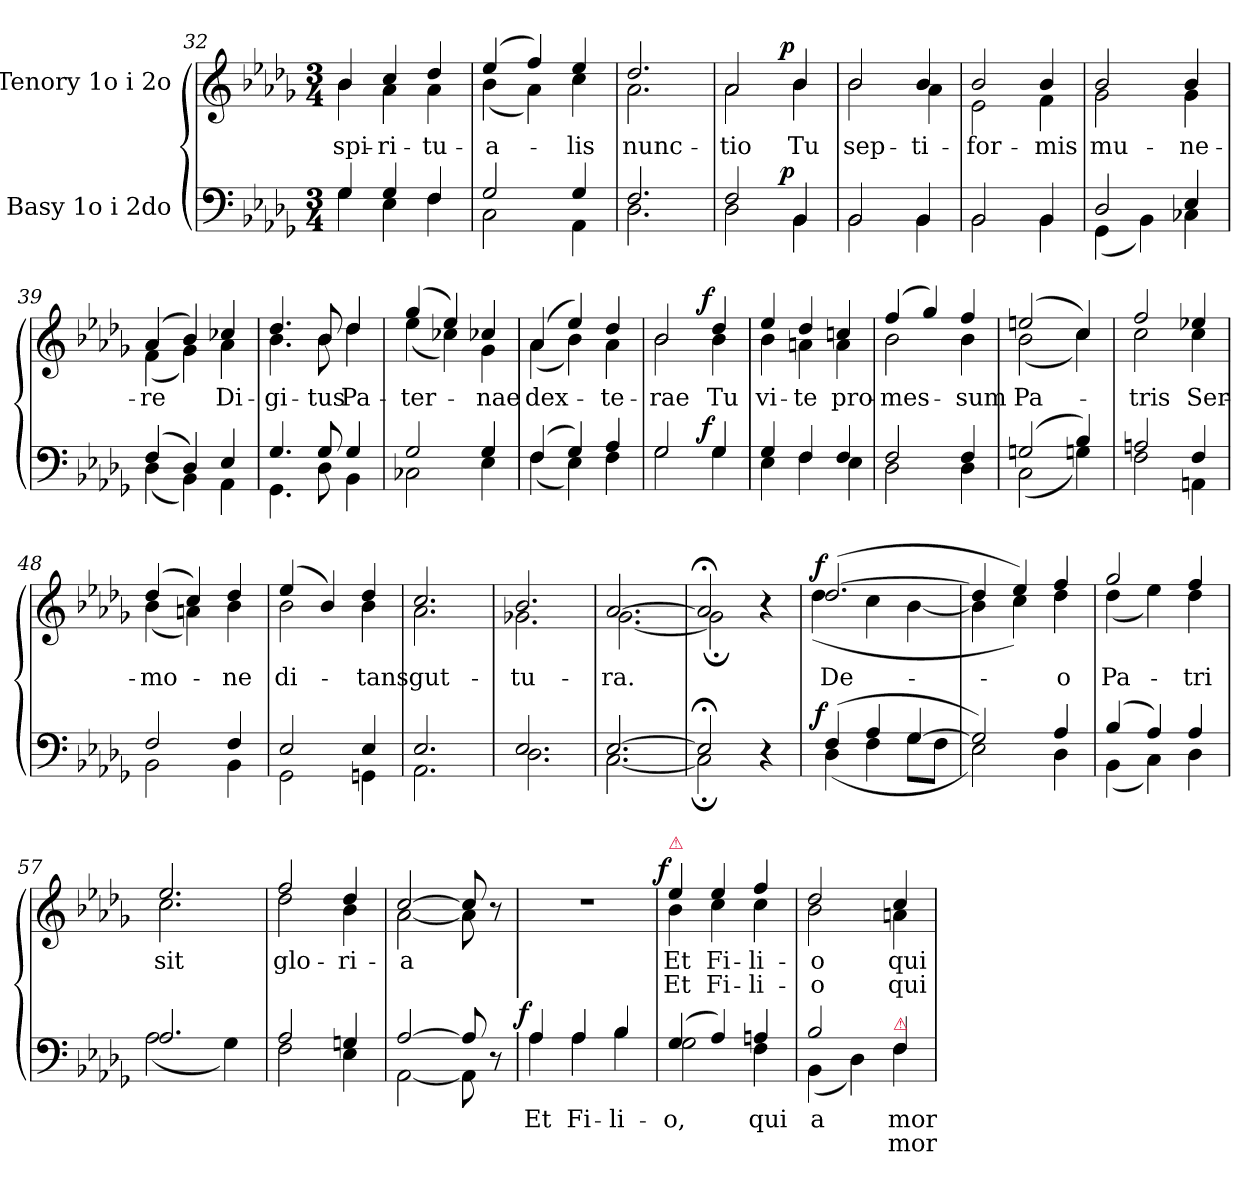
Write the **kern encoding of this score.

**kern	**text	**text	**dynam	**kern	**text	**text	**dynam
*part2	*part2	*part2	*part2	*part1	*part1	*part1	*part1
*staff2	*staff2	*staff2	*staff2	*staff1	*staff1	*staff1	*staff1
*I"Basy 1o i 2do	*	*	*	*I"Tenory 1o i 2o	*	*	*
*clefF4	*	*	*	*clefG2	*	*	*
*k[b-e-a-d-g-]	*	*	*	*k[b-e-a-d-g-]	*	*	*
*M3/4	*	*	*	*M3/4	*	*	*
=32	=32	=32	=32	=32	=32	=32	=32
*^	*	*	*	*^	*	*	*
4G-/	4G-\	.	.	.	4b-/	4b-\	spi-	.	.
4G-/	4E-\	.	.	.	4cc/	4a-\	-ri-	.	.
4F/	4F\	.	.	.	4dd-/	4a-\	-tu-	.	.
=33	=33	=33	=33	=33	=33	=33	=33	=33	=33
2G-/	2C\	.	.	.	(>4ee-/	(<4b-\	-a-	.	.
.	.	.	.	.	4ff/)	4a-\)	.	.	.
4G-/	4AA-\	.	.	.	4ee-/	4cc\	-lis	.	.
=34	=34	=34	=34	=34	=34	=34	=34	=34	=34
2.F/	2.D-\	.	.	.	2.dd-/	2.a-\	nunc-	.	.
=35	=35	=35	=35	=35	=35	=35	=35	=35	=35
2F/	2D-\	.	.	.	2a-/	2a-\	-tio	.	.
!	!	!	!	!LO:DY:b:rj	!	!	!	!	!LO:DY:b:rj
4BB-/	4BB-\	.	.	p	4b-/	4b-\	Tu	.	p
=36	=36	=36	=36	=36	=36	=36	=36	=36	=36
2BB-/	2BB-\	.	.	.	2b-/	2b-\	sep-	.	.
4BB-/	4BB-\	.	.	.	4b-/	4a-\	-ti-	.	.
=37	=37	=37	=37	=37	=37	=37	=37	=37	=37
2BB-/	2BB-\	.	.	.	2b-/	2e-\	-for-	.	.
4BB-/	4BB-\	.	.	.	4b-/	4f\	-mis	.	.
=38	=38	=38	=38	=38	=38	=38	=38	=38	=38
2D-/	(<4GG-\	.	.	.	2b-/	2g-\	mu-	.	.
.	4BB-\)	.	.	.	.	.	.	.	.
4E-/	4C-X\	.	.	.	4b-/	4g-\	-ne-	.	.
=39	=39	=39	=39	=39	=39	=39	=39	=39	=39
(>4F/	(<4D-\	.	.	.	(>4a-/	(<4f\	-re	.	.
4D-/)	4BB-\)	.	.	.	4b-/)	4g-\)	.	.	.
4E-/	4AA-\	.	.	.	4cc-X/	4a-\	Di-	.	.
=40	=40	=40	=40	=40	=40	=40	=40	=40	=40
4.G-/	4.GG-\	.	.	.	4.dd-/	4.b-\	-gi-	.	.
8G-/	8D-\	.	.	.	8b-/	8b-\	-tus	.	.
4G-/	4BB-\	.	.	.	4dd-/	4dd-\	Pa-	.	.
=41	=41	=41	=41	=41	=41	=41	=41	=41	=41
2G-/	2C-X\	.	.	.	(>4gg-/	(<4ee-\	-ter-	.	.
.	.	.	.	.	4ee-/)	4cc-X\)	.	.	.
4G-/	4E-\	.	.	.	4cc-X/	4g-\	-nae	.	.
=42	=42	=42	=42	=42	=42	=42	=42	=42	=42
(>4F/	(<4F\	.	.	.	(>4a-/	(<4a-\	dex-	.	.
4G-/)	4E-\)	.	.	.	4ee-/)	4b-\)	.	.	.
4A-/	4F\	.	.	.	4dd-/	4a-\	-te-	.	.
=43	=43	=43	=43	=43	=43	=43	=43	=43	=43
2G-/	2G-\	.	.	.	2b-/	2b-\	-rae	.	.
!	!	!	!	!LO:DY:b:rj	!	!	!	!	!LO:DY:b:rj
4G-/	4G-\	.	.	f	4dd-/	4b-\	Tu	.	f
=44	=44	=44	=44	=44	=44	=44	=44	=44	=44
4G-/	4E-\	.	.	.	4ee-/	4b-\	vi-	.	.
4F/	4F\	.	.	.	4dd-/	4an\	-te	.	.
4F/	4E-\	.	.	.	4ccn/	4a\	pro-	.	.
=45	=45	=45	=45	=45	=45	=45	=45	=45	=45
2F/	2D-\	.	.	.	(>4ff/	2b-\	-mes-	.	.
.	.	.	.	.	4gg-/)	.	.	.	.
4F/	4D-\	.	.	.	4ff/	4b-\	-sum	.	.
=46	=46	=46	=46	=46	=46	=46	=46	=46	=46
(>2Gn/	(<2C\	.	.	.	(>2een/	(<2b-\	Pa-	.	.
4B-/)	4Gn\)	.	.	.	4cc/)	4cc\)	.	.	.
=47	=47	=47	=47	=47	=47	=47	=47	=47	=47
2An/	2F\	.	.	.	2ff/	2cc\	-tris	.	.
4F/	4AAn\	.	.	.	4ee-X/	4cc\	Ser-	.	.
=48	=48	=48	=48	=48	=48	=48	=48	=48	=48
2F/	2BB-\	.	.	.	(>4dd-/	(<4b-\	-mo-	.	.
.	.	.	.	.	4cc/)	4an\)	.	.	.
4F/	4BB-\	.	.	.	4dd-/	4b-\	-ne	.	.
=49	=49	=49	=49	=49	=49	=49	=49	=49	=49
2E-/	2GG-\	.	.	.	(>4ee-/	2b-\	di-	.	.
.	.	.	.	.	4b-/)	.	.	.	.
4E-/	4GGn\	.	.	.	4dd-/	4b-\	-tans	.	.
=50	=50	=50	=50	=50	=50	=50	=50	=50	=50
2.E-/	2.AA-\	.	.	.	2.cc/	2.a-\	gut-	.	.
=51	=51	=51	=51	=51	=51	=51	=51	=51	=51
2.E-/	2.D-\	.	.	.	2.b-/	2.g-X\	-tu-	.	.
=52	=52	=52	=52	=52	=52	=52	=52	=52	=52
[2.E-/	[2.C\	.	.	.	[2.a-/	[2.g-\	-ra.	.	.
=53	=53	=53	=53	=53	=53	=53	=53	=53	=53
2E-;</]	2C;\]	.	.	.	2a-;</]	2g-;\]	.	.	.
4r	4ryy	.	.	.	4r	4ryy	.	.	.
=54	=54	=54	=54	=54	=54	=54	=54	=54	=54
!	!	!	!	!LO:DY:b:rj	!	!	!	!	!LO:DY:b:rj
(>4F/	(<4D-\	.	.	f	(>[2.dd-/	(<4dd-\	De-	.	f
4A-/	4F\	.	.	.	.	4cc\	.	.	.
[4G-/	8G-\L	.	.	.	.	[4b-\	.	.	.
.	8F\J	.	.	.	.	.	.	.	.
=55	=55	=55	=55	=55	=55	=55	=55	=55	=55
2G-/])	2E-\)	.	.	.	4dd-/]	4b-\]	.	.	.
.	.	.	.	.	4ee-/)	4cc\)	.	.	.
4A-/	4D-\	.	.	.	4ff/	4dd-\	-o	.	.
=56	=56	=56	=56	=56	=56	=56	=56	=56	=56
(>4B-/	(<4BB-\	.	.	.	2gg-/	(<4dd-\	Pa-	.	.
4A-/)	4C\)	.	.	.	.	4ee-\)	.	.	.
4A-/	4D-\	.	.	.	4ff/	4dd-\	tri	.	.
=57	=57	=57	=57	=57	=57	=57	=57	=57	=57
2.A-/	(<2A-\	.	.	.	2.ee-/	2.cc\	sit	.	.
.	4G-\)	.	.	.	.	.	.	.	.
=58	=58	=58	=58	=58	=58	=58	=58	=58	=58
2A-/	2F\	.	.	.	2ff/	2dd-\	glo-	.	.
4Gn/	4E-\	.	.	.	4dd-/	4b-\	-ri-	.	.
=59	=59	=59	=59	=59	=59	=59	=59	=59	=59
[2A-/	[2AA-\	.	.	.	[2cc/	[2a-\	-a	.	.
8A-/]	8AA-\]	.	.	.	8cc/]	8a-\]	.	.	.
8r	8ryy	.	.	.	8r	8ryy	.	.	.
=60	=60	=60	=60	=60	=60	=60	=60	=60	=60
!	!	!	!	!LO:DY:b:rj	!	!	!	!	!
*	*	*	*	*	*v	*v	*	*	*
4A-/	4A-\	Et	.	f	2.r	.	.	.
4A-/	4A-\	Fi-	.	.	.	.	.	.
4B-/	4B-\	-li-	.	.	.	.	.	.
=61	=61	=61	=61	=61	=61	=61	=61	=61
*	*	*	*	*	*^	*	*	*
!	!	!	!	!	!LO:TX:a:color=crimson:t=⚠	!	!	!	!
!	!	!	!	!	!	!	!	!	!LO:DY:b:rj
(>4G-/	2G-\	-o,	.	.	4ee-/	4b-\	Et	Et	f
4A-/)	.	.	.	.	4ee-/	4cc\	Fi-	Fi-	.
4An/	4F\	qui	.	.	4ff/	4cc\	-li-	-li-	.
=62	=62	=62	=62	=62	=62	=62	=62	=62	=62
2B-/	(<4BB-\	a	.	.	2dd-/	2b-\	-o	-o	.
.	4D-\)	.	.	.	.	.	.	.	.
!LO:TX:a:color=crimson:t=⚠	!	!	!	!	!	!	!	!	!
4F/	4F\	mor-	mor-	.	4cc/	4an\	qui	qui	.
*v	*v	*	*	*	*	*	*	*	*
*	*	*	*	*v	*v	*	*	*
=	=	=	=	=	=	=	=
*-	*-	*-	*-	*-	*-	*-	*-
